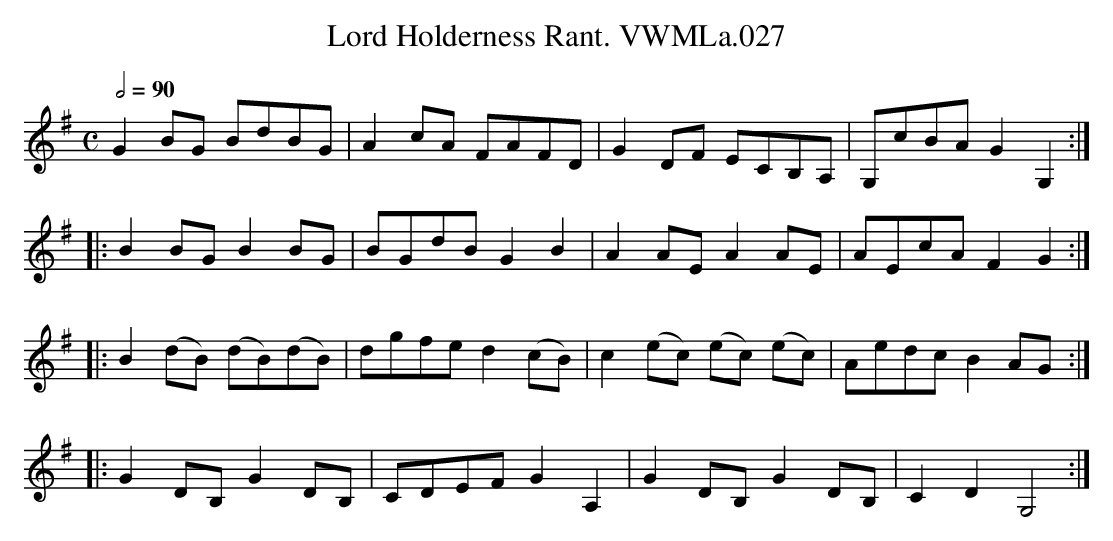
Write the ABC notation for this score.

X:1
T:Lord Holderness Rant. VWMLa.027
M:C
L:1/8
Q:2/4=90
K:G
G2BG BdBG|A2cA FAFD|G2DF ECB,A,|G,cBA G2G,2:|
|:B2BG B2BG|BGdB G2B2|A2AE A2AE|AEcA F2G2:|
|:B2(dB) (dB)(dB)|dgfe d2(cB)|c2(ec) (ec) (ec)|Aedc B2AG:|
|:G2DB, G2DB,|CDEF G2A,2|G2DB, G2DB,|C2D2 G,4:|
